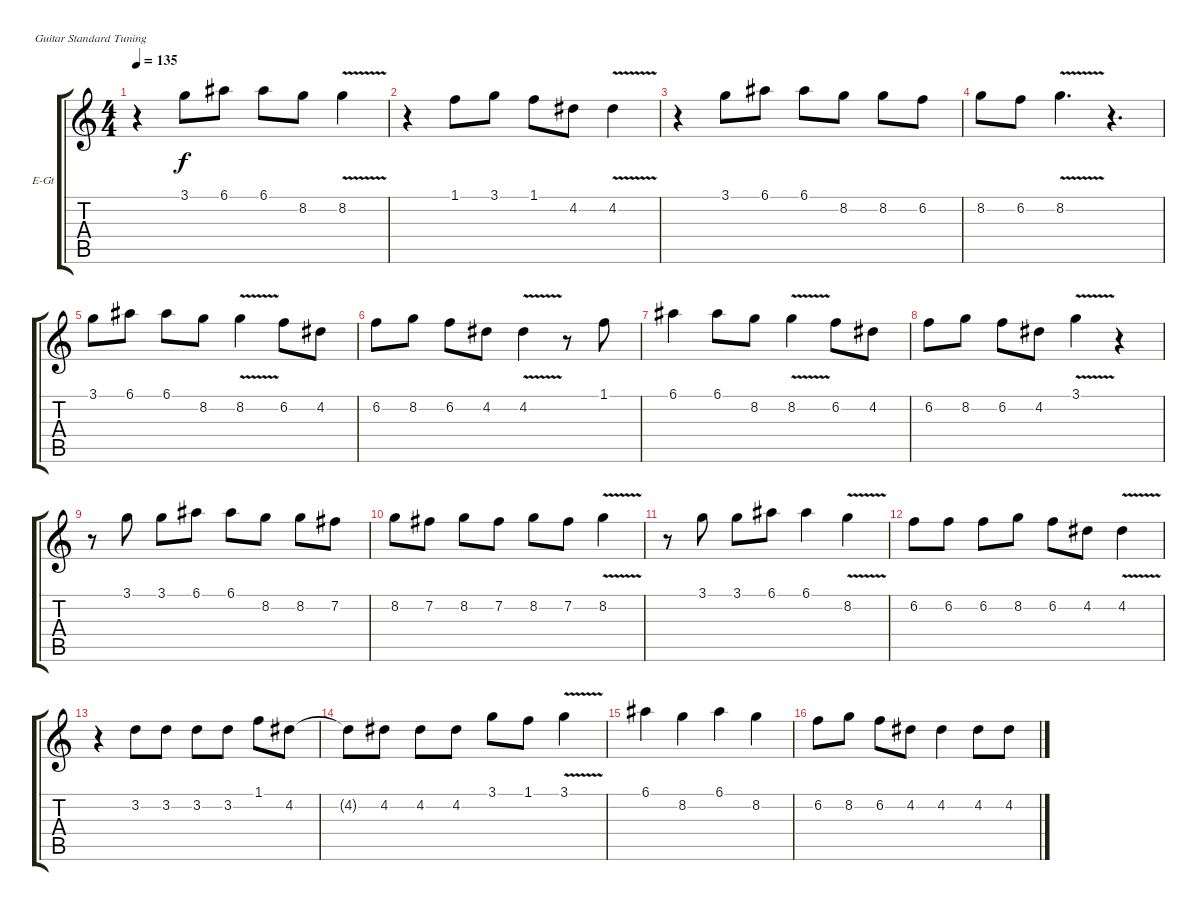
\bracketExtendMode groupsimilarinstruments
\firstSystemTrackNameOrientation horizontal
\otherSystemsTrackNameOrientation horizontal
\track ("Electric Guitar 1" "E-Gt") {instrument distortionguitar}
\staff {score tabs}
\tuning (E4 B3 G3 D3 A2 E2)
\ts (4 4)
\tempo 135
\clef g2
\ks c
r.4{dy f instrument distortionguitar} 3.1.8 6.1.8 6.1.8 8.2.8 8.2{v}.4 |
r.4 1.1.8 3.1.8 1.1.8 4.2.8 4.2{v}.4 |
r.4 3.1.8 6.1.8 6.1.8 8.2.8 8.2.8 6.2.8 |
8.2.8 6.2.8 8.2{v}.4{d} r.4{d} |
3.1.8 6.1.8 6.1.8 8.2.8 8.2{v}.4 6.2.8 4.2.8 |
6.2.8 8.2.8 6.2.8 4.2.8 4.2{v}.4 r.8 1.1.8 |
6.1.4 6.1.8 8.2.8 8.2{v}.4 6.2.8 4.2.8 |
6.2.8 8.2.8 6.2.8 4.2.8 3.1{v}.4 r.4 |
r.8 3.1.8 3.1.8 6.1.8 6.1.8 8.2.8 8.2.8 7.2.8 |
8.2.8 7.2.8 8.2.8 7.2.8 8.2.8 7.2.8 8.2{v}.4 |
r.8 3.1.8 3.1.8 6.1.8 6.1.4 8.2{v}.4 |
6.2.8 6.2.8 6.2.8 8.2.8 6.2.8 4.2.8 4.2{v}.4 |
r.4 3.2.8 3.2.8 3.2.8 3.2.8 1.1.8 4.2.8 |
4.2{t}.8 4.2.8 4.2.8 4.2.8 3.1.8 1.1.8 3.1{v}.4 |
6.1.4 8.2.4 6.1.4 8.2.4 |
6.2.8 8.2.8 6.2.8 4.2.8 4.2.4 4.2.8 4.2.8
